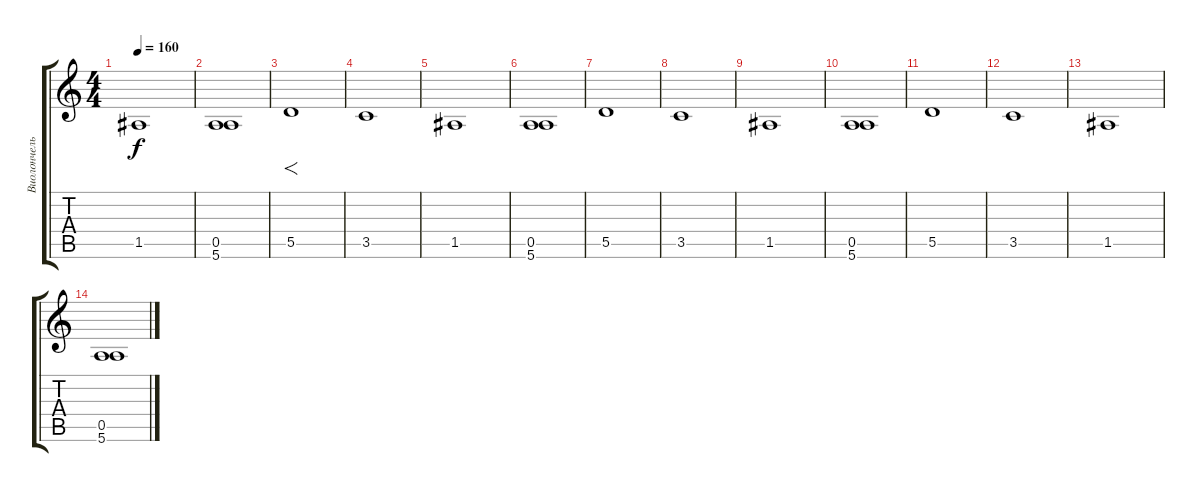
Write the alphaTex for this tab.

\track ("Виолончель" "Виолончель") {instrument contrabass}
\staff {score tabs}
\tuning (E4 B3 G3 D3 A2 E2) {hide}
\ts (4 4)
\tempo 160
\clef g2
\ks c
1.5.1{dy f} |
(0.5 5.6).1 |
5.5.1{f} |
3.5.1 |
1.5.1 |
(0.5 5.6).1 |
5.5.1 |
3.5.1 |
1.5.1 |
(0.5 5.6).1 |
5.5.1 |
3.5.1 |
1.5.1 |
(0.5 5.6).1
